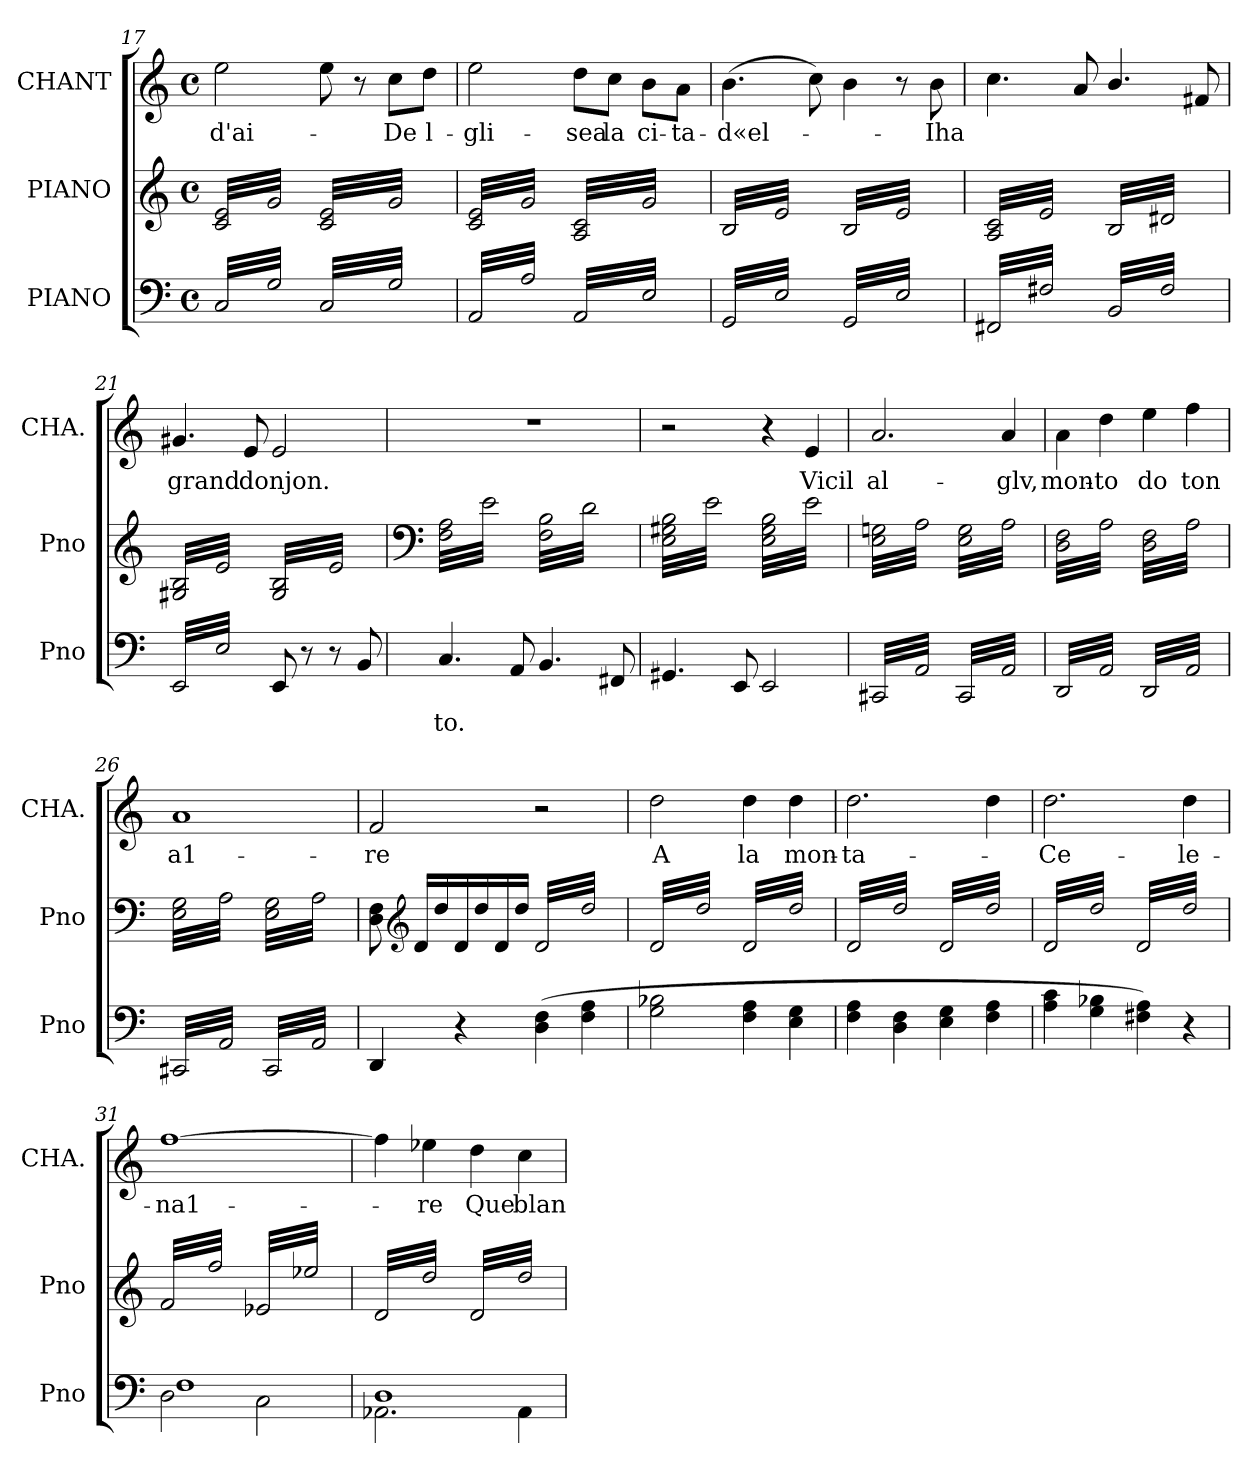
**kern	**text	**kern	**kern	**text
*part3	*part3	*part2	*part1	*part1
*staff3	*staff3	*staff2	*staff1	*staff1
*I"PIANO	*	*I"PIANO	*I"CHANT	*
*I'Pno	*	*I'Pno	*I'CHA.	*
*clefF4	*	*clefG2	*clefG2	*
*k[]	*	*k[]	*k[]	*
*M4/4	*	*M4/4	*M4/4	*
*met(c)	*	*met(c)	*met(c)	*
=17	=17	=17	=17	=17
!	!	!	!	!LO:LY:b
*tremolo	*	*	*	*
*	*	*tremolo	*	*
32C/LLL	.	32c/ 32e/LLL	2ee\	d'ai-
32G\	.	32g/	.	.
32C/	.	32c/ 32e/	.	.
32G\	.	32g/	.	.
32C/	.	32c/ 32e/	.	.
32G\	.	32g/	.	.
32C/	.	32c/ 32e/	.	.
32G\	.	32g/	.	.
32C/	.	32c/ 32e/	.	.
32G\	.	32g/	.	.
32C/	.	32c/ 32e/	.	.
32G\	.	32g/	.	.
32C/	.	32c/ 32e/	.	.
32G\	.	32g/	.	.
32C/	.	32c/ 32e/	.	.
32G\JJJ	.	32g/JJJ	.	.
32C/LLL	.	32c/ 32e/LLL	8ee\	.
32G\	.	32g/	.	.
32C/	.	32c/ 32e/	.	.
32G\	.	32g/	.	.
32C/	.	32c/ 32e/	8r	.
32G\	.	32g/	.	.
32C/	.	32c/ 32e/	.	.
32G\	.	32g/	.	.
!	!	!	!	!LO:LY:b
32C/	.	32c/ 32e/	8cc\L	-De
32G\	.	32g/	.	.
32C/	.	32c/ 32e/	.	.
32G\	.	32g/	.	.
!	!	!	!	!LO:LY:b
32C/	.	32c/ 32e/	8dd\J	l-
32G\	.	32g/	.	.
32C/	.	32c/ 32e/	.	.
32G\JJJ	.	32g/JJJ	.	.
=18	=18	=18	=18	=18
!	!	!	!	!LO:LY:b
32AA/LLL	.	32c/ 32e/LLL	2ee\	-gli-
32A\	.	32g/	.	.
32AA/	.	32c/ 32e/	.	.
32A\	.	32g/	.	.
32AA/	.	32c/ 32e/	.	.
32A\	.	32g/	.	.
32AA/	.	32c/ 32e/	.	.
32A\	.	32g/	.	.
32AA/	.	32c/ 32e/	.	.
32A\	.	32g/	.	.
32AA/	.	32c/ 32e/	.	.
32A\	.	32g/	.	.
32AA/	.	32c/ 32e/	.	.
32A\	.	32g/	.	.
32AA/	.	32c/ 32e/	.	.
32A\JJJ	.	32g/JJJ	.	.
!	!	!	!	!LO:LY:b
32AA/LLL	.	32A/ 32c/LLL	8dd\L	-sea
32E\	.	32g/	.	.
32AA/	.	32A/ 32c/	.	.
32E\	.	32g/	.	.
!	!	!	!	!LO:LY:b
32AA/	.	32A/ 32c/	8cc\J	la
32E\	.	32g/	.	.
32AA/	.	32A/ 32c/	.	.
32E\	.	32g/	.	.
!	!	!	!	!LO:LY:b
32AA/	.	32A/ 32c/	8b\L	ci-
32E\	.	32g/	.	.
32AA/	.	32A/ 32c/	.	.
32E\	.	32g/	.	.
!	!	!	!	!LO:LY:b
32AA/	.	32A/ 32c/	8a\J	-ta-
32E\	.	32g/	.	.
32AA/	.	32A/ 32c/	.	.
32E\JJJ	.	32g/JJJ	.	.
=19	=19	=19	=19	=19
!	!	!	!	!LO:LY:b
32GG/LLL	.	32B/LLL	(>4.b\	-d«el-
32E\	.	32e/	.	.
32GG/	.	32B/	.	.
32E\	.	32e/	.	.
32GG/	.	32B/	.	.
32E\	.	32e/	.	.
32GG/	.	32B/	.	.
32E\	.	32e/	.	.
32GG/	.	32B/	.	.
32E\	.	32e/	.	.
32GG/	.	32B/	.	.
32E\	.	32e/	.	.
32GG/	.	32B/	8cc\)	.
32E\	.	32e/	.	.
32GG/	.	32B/	.	.
32E\JJJ	.	32e/JJJ	.	.
32GG/LLL	.	32B/LLL	4b\	.
32E\	.	32e/	.	.
32GG/	.	32B/	.	.
32E\	.	32e/	.	.
32GG/	.	32B/	.	.
32E\	.	32e/	.	.
32GG/	.	32B/	.	.
32E\	.	32e/	.	.
32GG/	.	32B/	8r	.
32E\	.	32e/	.	.
32GG/	.	32B/	.	.
32E\	.	32e/	.	.
!	!	!	!	!LO:LY:b
32GG/	.	32B/	8b\	-Iha
32E\	.	32e/	.	.
32GG/	.	32B/	.	.
32E\JJJ	.	32e/JJJ	.	.
!!LO:LB:g=z
=20	=20	=20	=20	=20
*k[]	*	*k[]	*k[]	*
32FF#X/LLL	.	32A/ 32c/LLL	4.cc\	.
32F#X\	.	32e/	.	.
32FF#X/	.	32A/ 32c/	.	.
32F#X\	.	32e/	.	.
32FF#X/	.	32A/ 32c/	.	.
32F#X\	.	32e/	.	.
32FF#X/	.	32A/ 32c/	.	.
32F#X\	.	32e/	.	.
32FF#X/	.	32A/ 32c/	.	.
32F#X\	.	32e/	.	.
32FF#X/	.	32A/ 32c/	.	.
32F#X\	.	32e/	.	.
32FF#X/	.	32A/ 32c/	8a/	.
32F#X\	.	32e/	.	.
32FF#X/	.	32A/ 32c/	.	.
32F#X\JJJ	.	32e/JJJ	.	.
32BB/LLL	.	32B/LLL	4.b/	.
32F#\	.	32d#X/	.	.
32BB/	.	32B/	.	.
32F#\	.	32d#X/	.	.
32BB/	.	32B/	.	.
32F#\	.	32d#X/	.	.
32BB/	.	32B/	.	.
32F#\	.	32d#X/	.	.
32BB/	.	32B/	.	.
32F#\	.	32d#X/	.	.
32BB/	.	32B/	.	.
32F#\	.	32d#X/	.	.
32BB/	.	32B/	8f#X/	.
32F#\	.	32d#X/	.	.
32BB/	.	32B/	.	.
32F#\JJJ	.	32d#X/JJJ	.	.
=21	=21	=21	=21	=21
!	!	!	!	!LO:LY:b
32EE/LLL	.	32G#X/ 32B/LLL	4.g#X/	grand
32E\	.	32e/	.	.
32EE/	.	32G#X/ 32B/	.	.
32E\	.	32e/	.	.
32EE/	.	32G#X/ 32B/	.	.
32E\	.	32e/	.	.
32EE/	.	32G#X/ 32B/	.	.
32E\	.	32e/	.	.
32EE/	.	32G#X/ 32B/	.	.
32E\	.	32e/	.	.
32EE/	.	32G#X/ 32B/	.	.
32E\	.	32e/	.	.
!	!	!	!	!LO:LY:b
32EE/	.	32G#X/ 32B/	8e/	donjon.
32E\	.	32e/	.	.
32EE/	.	32G#X/ 32B/	.	.
32E\JJJ	.	32e/JJJ	.	.
*Xtremolo	*	*	*	*
8EE/	.	32G#/ 32B/LLL	2e/	.
.	.	32e/	.	.
.	.	32G#/ 32B/	.	.
.	.	32e/	.	.
8r	.	32G#/ 32B/	.	.
.	.	32e/	.	.
.	.	32G#/ 32B/	.	.
.	.	32e/	.	.
8r	.	32G#/ 32B/	.	.
.	.	32e/	.	.
.	.	32G#/ 32B/	.	.
.	.	32e/	.	.
8BB/	.	32G#/ 32B/	.	.
.	.	32e/	.	.
.	.	32G#/ 32B/	.	.
.	.	32e/JJJ	.	.
=22	=22	=22	=22	=22
*	*	*clefF4	*	*
!	!LO:LY:b	!	!	!
4.C/	to.	32F\ 32A\LLL	1r	.
.	.	32e\	.	.
.	.	32F\ 32A\	.	.
.	.	32e\	.	.
.	.	32F\ 32A\	.	.
.	.	32e\	.	.
.	.	32F\ 32A\	.	.
.	.	32e\	.	.
.	.	32F\ 32A\	.	.
.	.	32e\	.	.
.	.	32F\ 32A\	.	.
.	.	32e\	.	.
8AA/	.	32F\ 32A\	.	.
.	.	32e\	.	.
.	.	32F\ 32A\	.	.
.	.	32e\JJJ	.	.
4.BB/	.	32F\ 32B\LLL	.	.
.	.	32d\	.	.
.	.	32F\ 32B\	.	.
.	.	32d\	.	.
.	.	32F\ 32B\	.	.
.	.	32d\	.	.
.	.	32F\ 32B\	.	.
.	.	32d\	.	.
.	.	32F\ 32B\	.	.
.	.	32d\	.	.
.	.	32F\ 32B\	.	.
.	.	32d\	.	.
8FF#X/	.	32F\ 32B\	.	.
.	.	32d\	.	.
.	.	32F\ 32B\	.	.
.	.	32d\JJJ	.	.
=23	=23	=23	=23	=23
4.GG#X/	.	32E\ 32G#X\ 32B\LLL	2r	.
.	.	32e\	.	.
.	.	32E\ 32G#X\ 32B\	.	.
.	.	32e\	.	.
.	.	32E\ 32G#X\ 32B\	.	.
.	.	32e\	.	.
.	.	32E\ 32G#X\ 32B\	.	.
.	.	32e\	.	.
.	.	32E\ 32G#X\ 32B\	.	.
.	.	32e\	.	.
.	.	32E\ 32G#X\ 32B\	.	.
.	.	32e\	.	.
8EE/	.	32E\ 32G#X\ 32B\	.	.
.	.	32e\	.	.
.	.	32E\ 32G#X\ 32B\	.	.
.	.	32e\JJJ	.	.
2EE/	.	32E\ 32G#\ 32B\LLL	4r	.
.	.	32e\	.	.
.	.	32E\ 32G#\ 32B\	.	.
.	.	32e\	.	.
.	.	32E\ 32G#\ 32B\	.	.
.	.	32e\	.	.
.	.	32E\ 32G#\ 32B\	.	.
.	.	32e\	.	.
!	!	!	!	!LO:LY:b
.	.	32E\ 32G#\ 32B\	4e/	Vicil
.	.	32e\	.	.
.	.	32E\ 32G#\ 32B\	.	.
.	.	32e\	.	.
.	.	32E\ 32G#\ 32B\	.	.
.	.	32e\	.	.
.	.	32E\ 32G#\ 32B\	.	.
.	.	32e\JJJ	.	.
=24	=24	=24	=24	=24
!	!	!	!	!LO:LY:b
*tremolo	*	*	*	*
32CC#X/LLL	.	32E\ 32Gn\LLL	2.a/	al-
32AA/	.	32A\	.	.
32CC#X/	.	32E\ 32Gn\	.	.
32AA/	.	32A\	.	.
32CC#X/	.	32E\ 32Gn\	.	.
32AA/	.	32A\	.	.
32CC#X/	.	32E\ 32Gn\	.	.
32AA/	.	32A\	.	.
32CC#X/	.	32E\ 32Gn\	.	.
32AA/	.	32A\	.	.
32CC#X/	.	32E\ 32Gn\	.	.
32AA/	.	32A\	.	.
32CC#X/	.	32E\ 32Gn\	.	.
32AA/	.	32A\	.	.
32CC#X/	.	32E\ 32Gn\	.	.
32AA/JJJ	.	32A\JJJ	.	.
32CC#/LLL	.	32E\ 32G\LLL	.	.
32AA/	.	32A\	.	.
32CC#/	.	32E\ 32G\	.	.
32AA/	.	32A\	.	.
32CC#/	.	32E\ 32G\	.	.
32AA/	.	32A\	.	.
32CC#/	.	32E\ 32G\	.	.
32AA/	.	32A\	.	.
!	!	!	!	!LO:LY:b
32CC#/	.	32E\ 32G\	4a/	-glv,
32AA/	.	32A\	.	.
32CC#/	.	32E\ 32G\	.	.
32AA/	.	32A\	.	.
32CC#/	.	32E\ 32G\	.	.
32AA/	.	32A\	.	.
32CC#/	.	32E\ 32G\	.	.
32AA/JJJ	.	32A\JJJ	.	.
!!LO:LB:g=z
=25	=25	=25	=25	=25
!	!	!	!	!LO:LY:b
32DD/LLL	.	32D\ 32F\LLL	4a\	mon-
32AA/	.	32A\	.	.
32DD/	.	32D\ 32F\	.	.
32AA/	.	32A\	.	.
32DD/	.	32D\ 32F\	.	.
32AA/	.	32A\	.	.
32DD/	.	32D\ 32F\	.	.
32AA/	.	32A\	.	.
!	!	!	!	!LO:LY:b
32DD/	.	32D\ 32F\	4dd\	-to
32AA/	.	32A\	.	.
32DD/	.	32D\ 32F\	.	.
32AA/	.	32A\	.	.
32DD/	.	32D\ 32F\	.	.
32AA/	.	32A\	.	.
32DD/	.	32D\ 32F\	.	.
32AA/JJJ	.	32A\JJJ	.	.
!	!	!	!	!LO:LY:b
32DD/LLL	.	32D\ 32F\LLL	4ee\	do
32AA/	.	32A\	.	.
32DD/	.	32D\ 32F\	.	.
32AA/	.	32A\	.	.
32DD/	.	32D\ 32F\	.	.
32AA/	.	32A\	.	.
32DD/	.	32D\ 32F\	.	.
32AA/	.	32A\	.	.
!	!	!	!	!LO:LY:b
32DD/	.	32D\ 32F\	4ff\	ton
32AA/	.	32A\	.	.
32DD/	.	32D\ 32F\	.	.
32AA/	.	32A\	.	.
32DD/	.	32D\ 32F\	.	.
32AA/	.	32A\	.	.
32DD/	.	32D\ 32F\	.	.
32AA/JJJ	.	32A\JJJ	.	.
=26	=26	=26	=26	=26
!	!	!	!	!LO:LY:b
32CC#X/LLL	.	32E\ 32G\LLL	1a	a1-
32AA/	.	32A\	.	.
32CC#X/	.	32E\ 32G\	.	.
32AA/	.	32A\	.	.
32CC#X/	.	32E\ 32G\	.	.
32AA/	.	32A\	.	.
32CC#X/	.	32E\ 32G\	.	.
32AA/	.	32A\	.	.
32CC#X/	.	32E\ 32G\	.	.
32AA/	.	32A\	.	.
32CC#X/	.	32E\ 32G\	.	.
32AA/	.	32A\	.	.
32CC#X/	.	32E\ 32G\	.	.
32AA/	.	32A\	.	.
32CC#X/	.	32E\ 32G\	.	.
32AA/JJJ	.	32A\JJJ	.	.
32CC#/LLL	.	32E\ 32G\LLL	.	.
32AA/	.	32A\	.	.
32CC#/	.	32E\ 32G\	.	.
32AA/	.	32A\	.	.
32CC#/	.	32E\ 32G\	.	.
32AA/	.	32A\	.	.
32CC#/	.	32E\ 32G\	.	.
32AA/	.	32A\	.	.
32CC#/	.	32E\ 32G\	.	.
32AA/	.	32A\	.	.
32CC#/	.	32E\ 32G\	.	.
32AA/	.	32A\	.	.
32CC#/	.	32E\ 32G\	.	.
32AA/	.	32A\	.	.
32CC#/	.	32E\ 32G\	.	.
32AA/JJJ	.	32A\JJJ	.	.
*	*	*Xtremolo	*	*
*Xtremolo	*	*	*	*
=27	=27	=27	=27	=27
!	!	!	!	!LO:LY:b
4DD/	.	8D\ 8F\	2f/	-re
.	.	.	.	.
.	.	.	.	.
.	.	.	.	.
*	*	*clefG2	*	*
.	.	16d/LL	.	.
.	.	.	.	.
.	.	16dd/	.	.
.	.	.	.	.
4r	.	16d/	.	.
.	.	16dd/	.	.
.	.	16d/	.	.
.	.	16dd/JJ	.	.
*	*	*tremolo	*	*
(>4D\ 4F\	.	32d/LLL	2r	.
.	.	32dd\	.	.
.	.	32d/	.	.
.	.	32dd\	.	.
.	.	32d/	.	.
.	.	32dd\	.	.
.	.	32d/	.	.
.	.	32dd\	.	.
4F\ 4A\	.	32d/	.	.
.	.	32dd\	.	.
.	.	32d/	.	.
.	.	32dd\	.	.
.	.	32d/	.	.
.	.	32dd\	.	.
.	.	32d/	.	.
.	.	32dd\JJJ	.	.
=28	=28	=28	=28	=28
!	!	!	!	!LO:LY:b
2G\ 2B-X\	.	32d/LLL	2dd\	A
.	.	32dd\	.	.
.	.	32d/	.	.
.	.	32dd\	.	.
.	.	32d/	.	.
.	.	32dd\	.	.
.	.	32d/	.	.
.	.	32dd\	.	.
.	.	32d/	.	.
.	.	32dd\	.	.
.	.	32d/	.	.
.	.	32dd\	.	.
.	.	32d/	.	.
.	.	32dd\	.	.
.	.	32d/	.	.
.	.	32dd\JJJ	.	.
!	!	!	!	!LO:LY:b
4F\ 4A\	.	32d/LLL	4dd\	la
.	.	32dd\	.	.
.	.	32d/	.	.
.	.	32dd\	.	.
.	.	32d/	.	.
.	.	32dd\	.	.
.	.	32d/	.	.
.	.	32dd\	.	.
!	!	!	!	!LO:LY:b
4E\ 4G\	.	32d/	4dd\	mon-
.	.	32dd\	.	.
.	.	32d/	.	.
.	.	32dd\	.	.
.	.	32d/	.	.
.	.	32dd\	.	.
.	.	32d/	.	.
.	.	32dd\JJJ	.	.
=29	=29	=29	=29	=29
!	!	!	!	!LO:LY:b
4F\ 4A\	.	32d/LLL	2.dd\	-ta-
.	.	32dd\	.	.
.	.	32d/	.	.
.	.	32dd\	.	.
.	.	32d/	.	.
.	.	32dd\	.	.
.	.	32d/	.	.
.	.	32dd\	.	.
4D\ 4F\	.	32d/	.	.
.	.	32dd\	.	.
.	.	32d/	.	.
.	.	32dd\	.	.
.	.	32d/	.	.
.	.	32dd\	.	.
.	.	32d/	.	.
.	.	32dd\JJJ	.	.
4E\ 4G\	.	32d/LLL	.	.
.	.	32dd\	.	.
.	.	32d/	.	.
.	.	32dd\	.	.
.	.	32d/	.	.
.	.	32dd\	.	.
.	.	32d/	.	.
.	.	32dd\	.	.
4F\ 4A\	.	32d/	4dd\	.
.	.	32dd\	.	.
.	.	32d/	.	.
.	.	32dd\	.	.
.	.	32d/	.	.
.	.	32dd\	.	.
.	.	32d/	.	.
.	.	32dd\JJJ	.	.
!!LO:LB:g=z
=30	=30	=30	=30	=30
!	!	!	!	!LO:LY:b
4A\ 4c\	.	32d/LLL	2.dd\	-Ce-
.	.	32dd\	.	.
.	.	32d/	.	.
.	.	32dd\	.	.
.	.	32d/	.	.
.	.	32dd\	.	.
.	.	32d/	.	.
.	.	32dd\	.	.
4G\ 4B-X\	.	32d/	.	.
.	.	32dd\	.	.
.	.	32d/	.	.
.	.	32dd\	.	.
.	.	32d/	.	.
.	.	32dd\	.	.
.	.	32d/	.	.
.	.	32dd\JJJ	.	.
4F#X\ 4A\)	.	32d/LLL	.	.
.	.	32dd\	.	.
.	.	32d/	.	.
.	.	32dd\	.	.
.	.	32d/	.	.
.	.	32dd\	.	.
.	.	32d/	.	.
.	.	32dd\	.	.
!	!	!	!	!LO:LY:b
4r	.	32d/	4dd\	-le-
.	.	32dd\	.	.
.	.	32d/	.	.
.	.	32dd\	.	.
.	.	32d/	.	.
.	.	32dd\	.	.
.	.	32d/	.	.
.	.	32dd\JJJ	.	.
=31	=31	=31	=31	=31
*^	*	*	*	*
!	!	!	!	!	!LO:LY:b
2D\	1F	.	32f/LLL	[1ff	-na1-
.	.	.	32ff\	.	.
.	.	.	32f/	.	.
.	.	.	32ff\	.	.
.	.	.	32f/	.	.
.	.	.	32ff\	.	.
.	.	.	32f/	.	.
.	.	.	32ff\	.	.
.	.	.	32f/	.	.
.	.	.	32ff\	.	.
.	.	.	32f/	.	.
.	.	.	32ff\	.	.
.	.	.	32f/	.	.
.	.	.	32ff\	.	.
.	.	.	32f/	.	.
.	.	.	32ff\JJJ	.	.
2C\	.	.	32e-X/LLL	.	.
.	.	.	32ee-X\	.	.
.	.	.	32e-X/	.	.
.	.	.	32ee-X\	.	.
.	.	.	32e-X/	.	.
.	.	.	32ee-X\	.	.
.	.	.	32e-X/	.	.
.	.	.	32ee-X\	.	.
.	.	.	32e-X/	.	.
.	.	.	32ee-X\	.	.
.	.	.	32e-X/	.	.
.	.	.	32ee-X\	.	.
.	.	.	32e-X/	.	.
.	.	.	32ee-X\	.	.
.	.	.	32e-X/	.	.
.	.	.	32ee-X\JJJ	.	.
=32	=32	=32	=32	=32	=32
2.AA-X\	1D	.	32d/LLL	4ff\]	.
.	.	.	32dd\	.	.
.	.	.	32d/	.	.
.	.	.	32dd\	.	.
.	.	.	32d/	.	.
.	.	.	32dd\	.	.
.	.	.	32d/	.	.
.	.	.	32dd\	.	.
!	!	!	!	!	!LO:LY:b
.	.	.	32d/	4ee-X\	-re
.	.	.	32dd\	.	.
.	.	.	32d/	.	.
.	.	.	32dd\	.	.
.	.	.	32d/	.	.
.	.	.	32dd\	.	.
.	.	.	32d/	.	.
.	.	.	32dd\JJJ	.	.
!	!	!	!	!	!LO:LY:b
.	.	.	32d/LLL	4dd\	Que
.	.	.	32dd\	.	.
.	.	.	32d/	.	.
.	.	.	32dd\	.	.
.	.	.	32d/	.	.
.	.	.	32dd\	.	.
.	.	.	32d/	.	.
.	.	.	32dd\	.	.
!	!	!	!	!	!LO:LY:b
4AA-\	.	.	32d/	4cc\	blan-
.	.	.	32dd\	.	.
.	.	.	32d/	.	.
.	.	.	32dd\	.	.
.	.	.	32d/	.	.
.	.	.	32dd\	.	.
.	.	.	32d/	.	.
.	.	.	32dd\JJJ	.	.
*	*	*	*Xtremolo	*	*
.	.	.	.	.	.
.	.	.	.	.	.
.	.	.	.	.	.
.	.	.	.	.	.
.	.	.	.	.	.
.	.	.	.	.	.
.	.	.	.	.	.
.	.	.	.	.	.
*v	*v	*	*	*	*
=	=	=	=	=
*-	*-	*-	*-	*-
